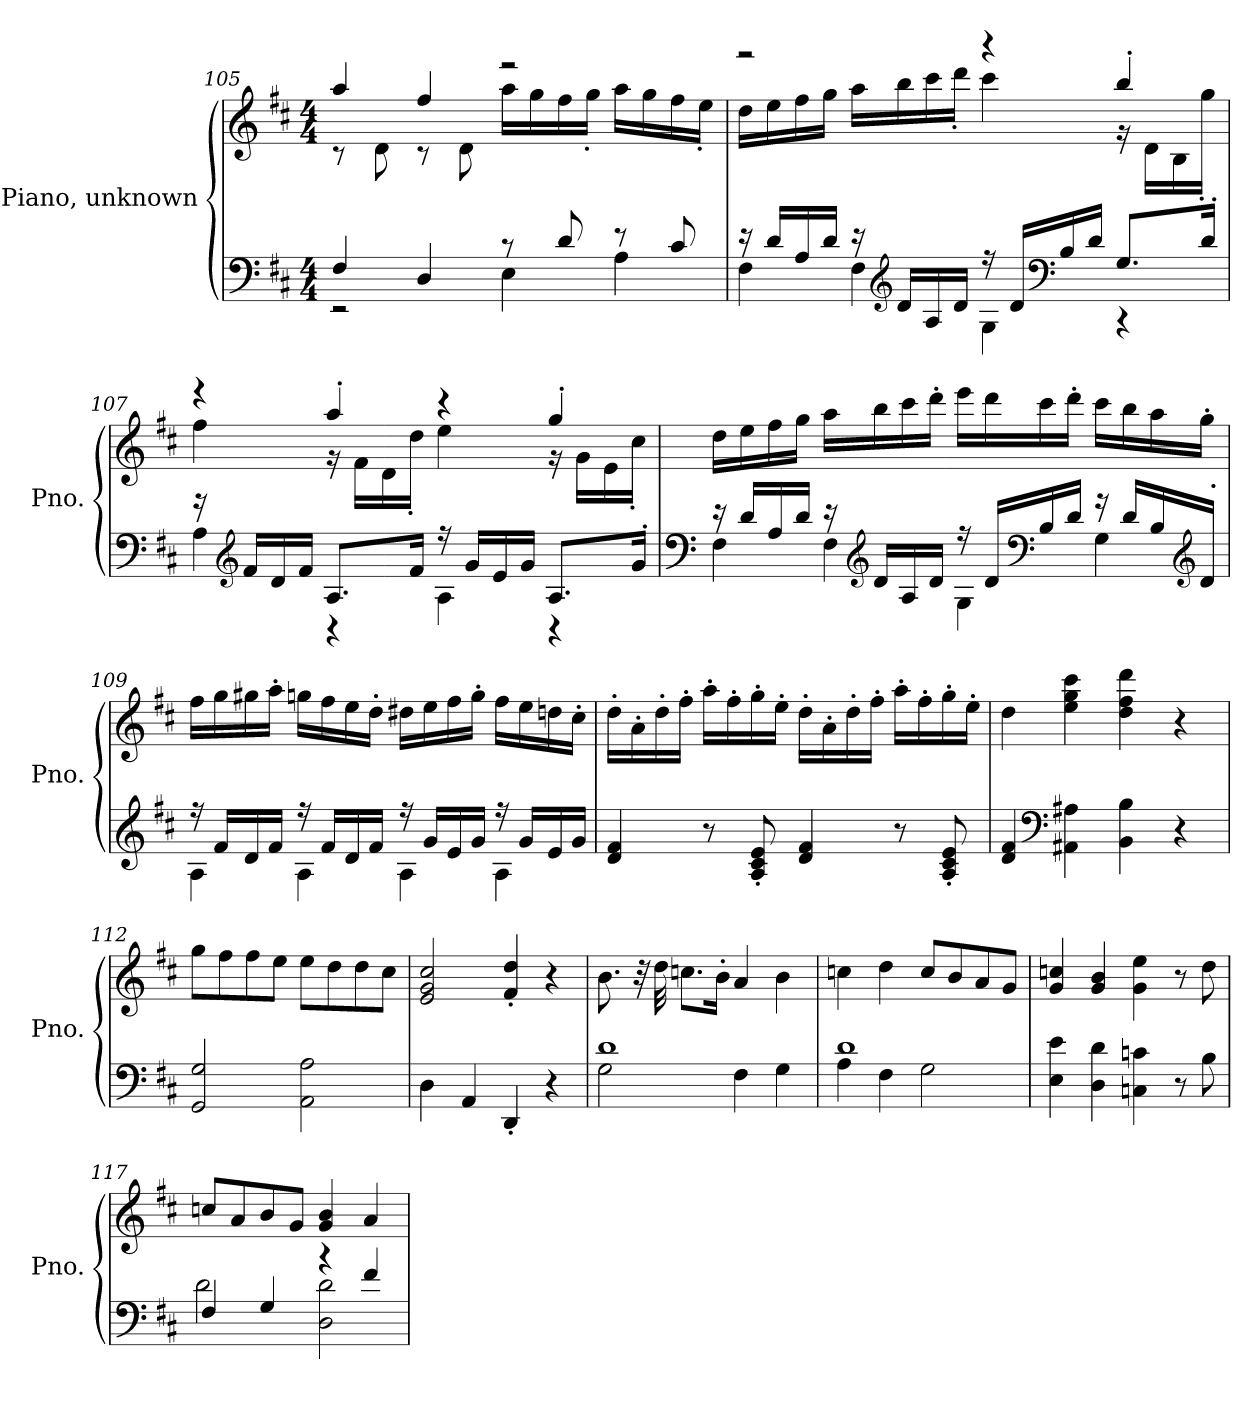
**kern	**kern
*part1	*part1
*staff2	*staff1
*I"Piano, unknown	*
*I'Pno.	*
*clefF4	*clefG2
*k[f#c#]	*k[f#c#]
*M4/4	*M4/4
=105	=105
*^	*^
4F#/	2r	4aa/	8r
.	.	.	8d\
4D/	.	4ff#/	8r
.	.	.	8d\
8r	4E\	2r	16aa\LL
.	.	.	16gg\
8d/	.	.	16ff#\
.	.	.	16gg'\JJ
8r	4A\	.	16aa\LL
.	.	.	16gg\
8c#/	.	.	16ff#\
.	.	.	16ee'\JJ
!!LO:PB:g=z	!!
=106	=106	=106	=106
16r	4F#\	2r	16dd\LL
16d/LL	.	.	16ee\
16A/	.	.	16ff#\
16d/JJ	.	.	16gg\JJ
16r	4F#\	.	16aa\LL
*clefG2	*	*	*
16d/LL	.	.	16bb\
16A/	.	.	16ccc#\
16d/JJ	.	.	16ddd'\JJ
16r	4G\	4r	4ccc#\
16d/LL	.	.	.
*clefF4	*	*	*
16B/	.	.	.
16d/JJ	.	.	.
8.G/L	4r	4bb'/	16r
.	.	.	16d\LL
.	.	.	16B\
16d'/Jk	.	.	16gg'\JJ
=107	=107	=107	=107
16r	4A\	4r	4ff#\
*clefG2	*	*	*
16f#/LL	.	.	.
16d/	.	.	.
16f#/JJ	.	.	.
8.A/L	4r	4aa'/	16r
.	.	.	16f#\LL
.	.	.	16d\
16f#/Jk	.	.	16dd'\JJ
16r	4A\	4r	4ee\
16g/LL	.	.	.
16e/	.	.	.
16g/JJ	.	.	.
8.A/L	4r	4gg'/	16r
.	.	.	16g\LL
.	.	.	16e\
16g'/Jk	.	.	16cc#'\JJ
*	*	*v	*v
!!LO:LB:g=z
=108	=108	=108
*clefF4	*	*
16r	4F#\	16dd\LL
16d/LL	.	16ee\
16A/	.	16ff#\
16d/JJ	.	16gg\JJ
16r	4F#\	16aa\LL
*clefG2	*	*
16d/LL	.	16bb\
16A/	.	16ccc#\
16d/JJ	.	16ddd'\JJ
16r	4G\	16eee\LL
16d/LL	.	16ddd\
*clefF4	*	*
16B/	.	16ccc#\
16d/JJ	.	16ddd'\JJ
16r	4G\	16ccc#\LL
16d/LL	.	16bb\
16B/	.	16aa\
*clefG2	*	*
16d'/JJ	.	16gg'\JJ
=109	=109	=109
16r	4A\	16ff#\LL
16f#/LL	.	16gg\
16d/	.	16gg#X\
16f#/JJ	.	16aa'\JJ
16r	4A\	16ggn\LL
16f#/LL	.	16ff#\
16d/	.	16ee\
16f#/JJ	.	16dd'\JJ
16r	4A\	16dd#X\LL
16g/LL	.	16ee\
16e/	.	16ff#\
16g/JJ	.	16gg'\JJ
16r	4A\	16ff#\LL
16g/LL	.	16ee\
16e/	.	16ddn\
16g/JJ	.	16cc#'\JJ
*v	*v	*
!!LO:LB:g=z
=110	=110
4d/ 4f#/	16dd'\LL
.	16a'\
.	16dd'\
.	16ff#'\JJ
8r	16aa'\LL
.	16ff#'\
8A/' 8c#/' 8e/'	16gg'\
.	16ee'\JJ
4d/ 4f#/	16dd'\LL
.	16a'\
.	16dd'\
.	16ff#'\JJ
8r	16aa'\LL
.	16ff#'\
8A/' 8c#/' 8e/'	16gg'\
.	16ee'\JJ
=111	=111
4d/ 4f#/	4dd\
*clefF4	*
4AA#X\ 4A#X\	4ee\ 4gg\ 4ccc#\
4BB\ 4B\	4dd\ 4ff#\ 4ddd\
4r	4r
=112	=112
2GG/ 2G/	8gg\L
.	8ff#\
.	8ff#\
.	8ee\J
2AA\ 2A\	8ee\L
.	8dd\
.	8dd\
.	8cc#\J
=113	=113
4D\	2e/ 2g/ 2cc#/
4AA/	.
4DD'/	4f#/' 4dd/'
4r	4r
!!LO:LB:g=z
=114	=114
*^	*
1d	2G\	8.b\
.	.	32r
.	.	32dd\
.	.	8.ccn\L
.	.	16b'\Jk
.	4F#\	4a/
.	4G\	4b\
=115	=115	=115
1d	4A\	4ccn\
.	4F#\	4dd\
.	2G\	8cc/L
.	.	8b/
.	.	8a/
.	.	8g/J
*v	*v	*
=116	=116
4E\ 4e\	4g/ 4ccn/
4D\ 4d\	4g/ 4b/
4Cn\ 4cn\	4g\ 4ee\
8r	8r
8B\	8dd\
=117	=117
*^	*
4F#/	2d\	8ccn/L
.	.	8a/
4G/	.	8b/
.	.	8g/J
4r	2D\ 2d\	4g/ 4b/
4f#/	.	4a/
*v	*v	*
=	=
*-	*-
